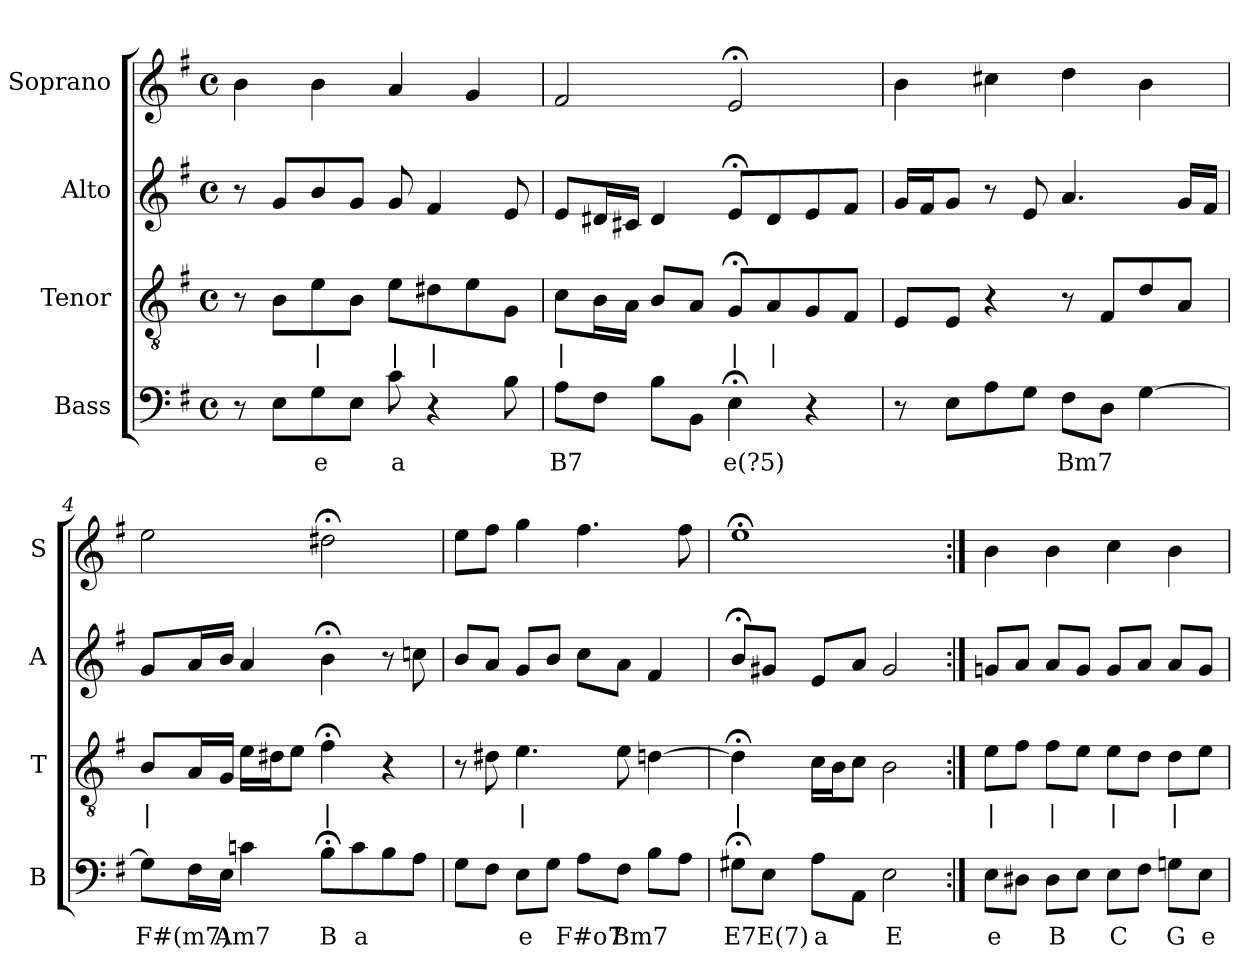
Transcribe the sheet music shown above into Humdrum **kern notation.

**kern	**text	**kern	**text	**kern	**kern
*part4	*part4	*part3	*part3	*part2	*part1
*staff4	*staff4	*staff3	*staff3	*staff2	*staff1
*I"Bass	*	*I"Tenor	*	*I"Alto	*I"Soprano
*I'B	*	*I'T	*	*I'A	*I'S
*clefF4	*	*clefGv2	*	*clefG2	*clefG2
*k[f#]	*	*k[f#]	*	*k[f#]	*k[f#]
*e:	*	*e:	*	*e:	*e:
*M4/4	*	*M4/4	*	*M4/4	*M4/4
*met(c)	*	*met(c)	*	*met(c)	*met(c)
*MM100	*	*MM100	*	*MM100	*MM100
=1	=1	=1	=1	=1	=1
8r	.	8r	.	8r	4b
8EL	.	8BL	.	8gL	.
8G	e	8e	|	8b	4b
8EJ	.	8BJ	.	8gJ	.
8c	a	8eL	|	8g	4a
4r	.	8d#X	|	4f#	.
.	.	8e	.	.	4g
8B	.	8GJ	.	8e	.
=2	=2	=2	=2	=2	=2
8AL	B7	8cL	|	8eL	2f#
8F#J	.	16BL	.	16d#XL	.
.	.	16AJJ	.	16c#XJJ	.
8BL	.	8BL	.	4d#	.
8BBJ	.	8AJ	.	.	.
4E;<	e(?5)	8G;<L	|	8e;<L	2e;<
.	.	8A	|	8d#	.
4r	.	8G	.	8e	.
.	.	8F#J	.	8f#J	.
=3	=3	=3	=3	=3	=3
8r	.	8EL	.	16gLL	4b
.	.	.	.	16f#J	.
8EL	.	8EJ	.	8gJ	.
8A	.	4r	.	8r	4cc#X
8GJ	.	.	.	8e	.
8F#L	Bm7	8r	.	4.a	4dd
8DJ	.	8F#L	.	.	.
[4G	.	8d	.	.	4b
.	.	8AJ	.	16gLL	.
.	.	.	.	16f#JJ	.
=4	=4	=4	=4	=4	=4
8GL]	F#(m7)	8BL	|	8gL	2ee
16F#L	.	16AL	.	16aL	.
16EJJ	Am7	16GJJ	.	16bJJ	.
4cn	.	16eLL	.	4a	.
.	.	16d#XJ	.	.	.
.	.	8eJ	.	.	.
8B;<L	B	4f#;<	|	4b;<	2dd#X;<
8c	a	.	.	.	.
8B	.	4r	.	8r	.
8AJ	.	.	.	8ccn	.
=5	=5	=5	=5	=5	=5
8GL	.	8r	.	8bL	8eeL
8F#J	.	8d#X	.	8aJ	8ff#J
8EL	e	4.e	|	8gL	4gg
8GJ	.	.	.	8bJ	.
8AL	F#o7	.	.	8ccL	4.ff#
8F#J	Bm7	8e	.	8aJ	.
8BL	.	[4dn	.	4f#	.
8AJ	.	.	.	.	8ff#
=6	=6	=6	=6	=6	=6
8G#X;<L	E7	4d;<]	|	8b;<L	1ee;<
8EJ	E(7)	.	.	8g#XJ	.
8AL	a	16cLL	.	8eL	.
.	.	16BJ	.	.	.
8AAJ	.	8cJ	.	8aJ	.
2E	E	2B	.	2g#	.
=7:|!	=7:|!	=7:|!	=7:|!	=7:|!	=7:|!
8EL	e	8eL	|	8gnL	4b
8D#XJ	.	8f#J	.	8aJ	.
8D#L	B	8f#L	|	8aL	4b
8EJ	.	8eJ	.	8gJ	.
8EL	C	8eL	|	8gL	4cc
8F#J	.	8dJ	.	8aJ	.
8GnL	G	8dL	|	8aL	4b
8EJ	e	8eJ	.	8gJ	.
=	=	=	=	=	=
*-	*-	*-	*-	*-	*-
